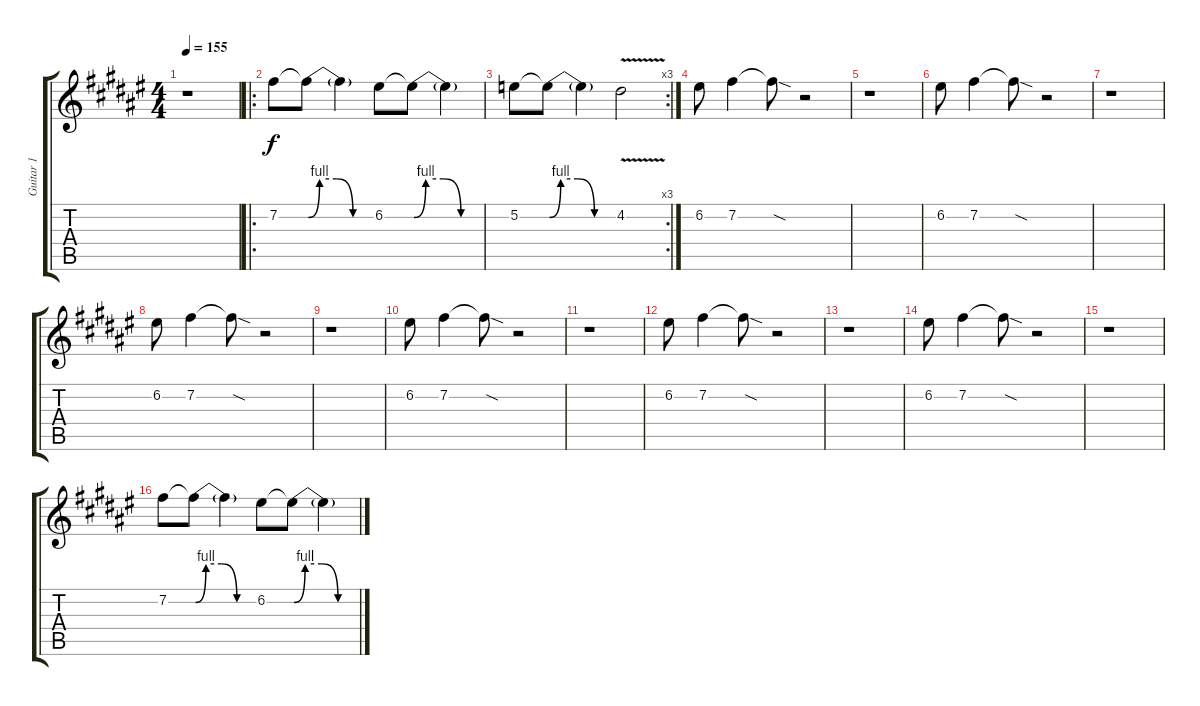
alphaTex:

\track ("Guitar 1" "Guitar 1") {instrument distortionguitar}
\staff {score tabs}
\tuning (E4 B3 G3 D3 A2 E2) {hide}
\ts (4 4)
\tempo 155
\clef g2
\ks f#
r.1{dy f instrument distortionguitar} |
\ro
\ks d#minor
7.2.8 7.2{be (custom 0 0 10 4 25 4 40 0 60 0) t}.8 7.2{t}.4 6.2.8 6.2{be (custom 0 0 10 4 25 4 40 0 60 0) t}.8 6.2{t}.4 |
\rc 3
5.2.8 5.2{be (custom 0 0 10 4 25 4 40 0 60 0) t}.8 5.2{t}.4 4.2{v}.2 |
\ks f#
6.2.8 7.2.4 7.2{sod t}.8 r.2 |
\ks d#minor
r.1 |
6.2.8 7.2.4 7.2{sod t}.8 r.2 |
r.1 |
\ks f#
6.2.8 7.2.4 7.2{sod t}.8 r.2 |
\ks d#minor
r.1 |
6.2.8 7.2.4 7.2{sod t}.8 r.2 |
r.1 |
\ks f#
6.2.8 7.2.4 7.2{sod t}.8 r.2 |
\ks d#minor
r.1 |
6.2.8 7.2.4 7.2{sod t}.8 r.2 |
r.1 |
\ks f#
7.2.8 7.2{be (custom 0 0 10 4 25 4 40 0 60 0) t}.8 7.2{t}.4 6.2.8 6.2{be (custom 0 0 10 4 25 4 40 0 60 0) t}.8 6.2{t}.4
